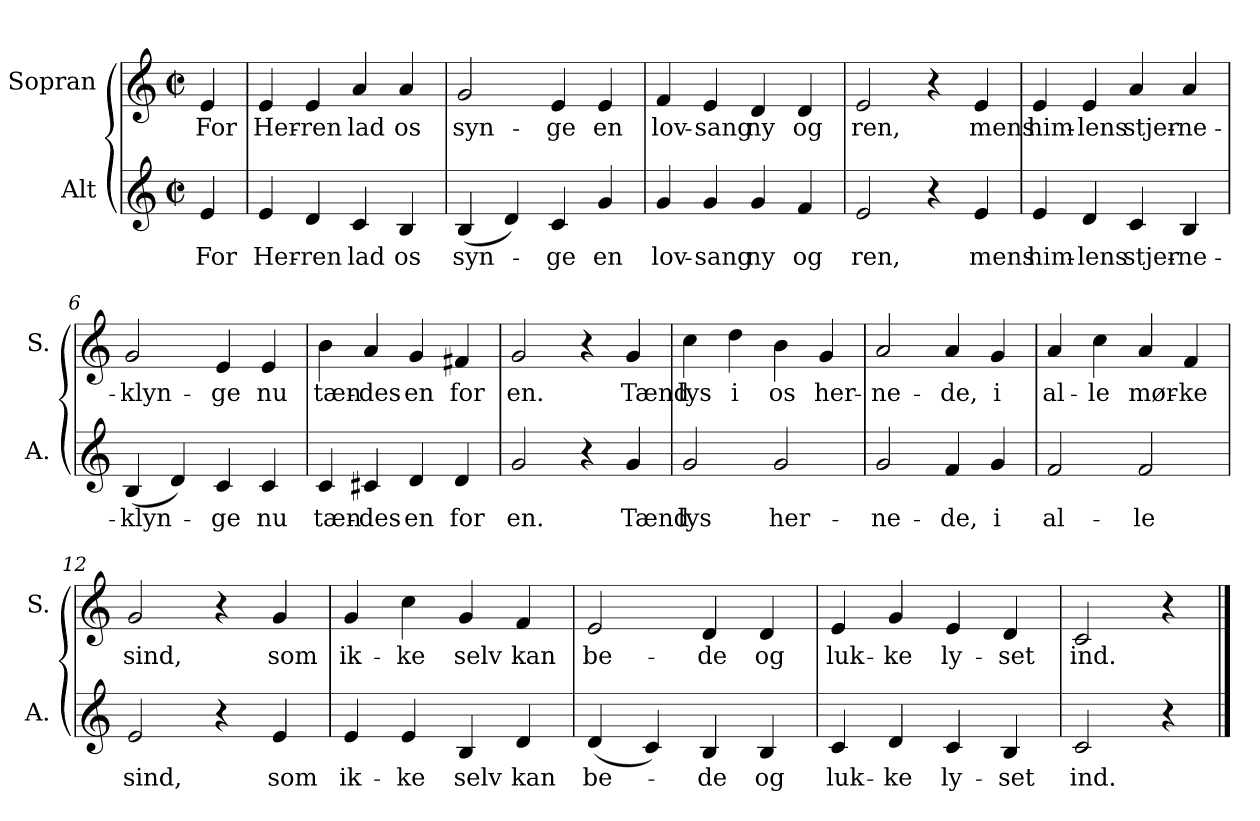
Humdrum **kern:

**kern	**text	**kern	**text
*part2	*part2	*part1	*part1
*staff2	*staff2	*staff1	*staff1
*I"Alt	*	*I"Sopran	*
*I'A.	*	*I'S.	*
*clefG2	*	*clefG2	*
*k[]	*	*k[]	*
*M2/2	*	*M2/2	*
*met(c|)	*	*met(c|)	*
=	=	=	=
!	!LO:LY:b	!	!LO:LY:b
4e/	For	4e/	For
=1	=1	=1	=1
!	!LO:LY:b	!	!LO:LY:b
4e/	Her-	4e/	Her-
!	!LO:LY:b	!	!LO:LY:b
4d/	-ren	4e/	-ren
!	!LO:LY:b	!	!LO:LY:b
4c/	lad	4a/	lad
!	!LO:LY:b	!	!LO:LY:b
4B/	os	4a/	os
=2	=2	=2	=2
!	!LO:LY:b	!	!LO:LY:b
(4B/	syn-	2g/	syn-
4d/)	.	.	.
!	!LO:LY:b	!	!LO:LY:b
4c/	-ge	4e/	-ge
!	!LO:LY:b	!	!LO:LY:b
4g/	en	4e/	en
=3	=3	=3	=3
!	!LO:LY:b	!	!LO:LY:b
4g/	lov-	4f/	lov-
!	!LO:LY:b	!	!LO:LY:b
4g/	-sang	4e/	-sang
!	!LO:LY:b	!	!LO:LY:b
4g/	ny	4d/	ny
!	!LO:LY:b	!	!LO:LY:b
4f/	og	4d/	og
=4	=4	=4	=4
!	!LO:LY:b	!	!LO:LY:b
2e/	ren,	2e/	ren,
4r	.	4r	.
!	!LO:LY:b	!	!LO:LY:b
4e/	mens	4e/	mens
=5	=5	=5	=5
!	!LO:LY:b	!	!LO:LY:b
4e/	him-	4e/	him-
!	!LO:LY:b	!	!LO:LY:b
4d/	-lens	4e/	-lens
!	!LO:LY:b	!	!LO:LY:b
4c/	stjer-	4a/	stjer-
!	!LO:LY:b	!	!LO:LY:b
4B/	-ne-	4a/	-ne-
=6	=6	=6	=6
!	!LO:LY:b	!	!LO:LY:b
(4B/	-klyn-	2g/	-klyn-
4d/)	.	.	.
!	!LO:LY:b	!	!LO:LY:b
4c/	-ge	4e/	-ge
!	!LO:LY:b	!	!LO:LY:b
4c/	nu	4e/	nu
!!LO:LB:g=z
=7	=7	=7	=7
!	!LO:LY:b	!	!LO:LY:b
4c/	tæn-	4b\	tæn-
!	!LO:LY:b	!	!LO:LY:b
4c#X/	-des	4a/	-des
!	!LO:LY:b	!	!LO:LY:b
4d/	en	4g/	en
!	!LO:LY:b	!	!LO:LY:b
4d/	for	4f#X/	for
=8	=8	=8	=8
!	!LO:LY:b	!	!LO:LY:b
2g/	en.	2g/	en.
4r	.	4r	.
!	!LO:LY:b	!	!LO:LY:b
4g/	Tænd	4g/	Tænd
=9	=9	=9	=9
!	!LO:LY:b	!	!LO:LY:b
2g/	lys	4cc\	lys
!	!	!	!LO:LY:b
.	.	4dd\	i
!	!LO:LY:b	!	!LO:LY:b
2g/	her-	4b\	os
!	!	!	!LO:LY:b
.	.	4g/	her-
=10	=10	=10	=10
!	!LO:LY:b	!	!LO:LY:b
2g/	-ne-	2a/	-ne-
!	!LO:LY:b	!	!LO:LY:b
4f/	-de,	4a/	-de,
!	!LO:LY:b	!	!LO:LY:b
4g/	i	4g/	i
=11	=11	=11	=11
!	!LO:LY:b	!	!LO:LY:b
2f/	al-	4a/	al-
!	!	!	!LO:LY:b
.	.	4cc\	-le
!	!LO:LY:b	!	!LO:LY:b
2f/	-le	4a/	mør-
!	!	!	!LO:LY:b
.	.	4f/	-ke
=12	=12	=12	=12
!	!LO:LY:b	!	!LO:LY:b
2e/	sind,	2g/	sind,
4r	.	4r	.
!	!LO:LY:b	!	!LO:LY:b
4e/	som	4g/	som
=13	=13	=13	=13
!	!LO:LY:b	!	!LO:LY:b
4e/	ik-	4g/	ik-
!	!LO:LY:b	!	!LO:LY:b
4e/	-ke	4cc\	-ke
!	!LO:LY:b	!	!LO:LY:b
4B/	selv	4g/	selv
!	!LO:LY:b	!	!LO:LY:b
4d/	kan	4f/	kan
!!LO:LB:g=z
=14	=14	=14	=14
!	!LO:LY:b	!	!LO:LY:b
(4d/	be-	2e/	be-
4c/)	.	.	.
!	!LO:LY:b	!	!LO:LY:b
4B/	-de	4d/	-de
!	!LO:LY:b	!	!LO:LY:b
4B/	og	4d/	og
=15	=15	=15	=15
!	!LO:LY:b	!	!LO:LY:b
4c/	luk-	4e/	luk-
!	!LO:LY:b	!	!LO:LY:b
4d/	-ke	4g/	-ke
!	!LO:LY:b	!	!LO:LY:b
4c/	ly-	4e/	ly-
!	!LO:LY:b	!	!LO:LY:b
4B/	-set	4d/	-set
=16	=16	=16	=16
!	!LO:LY:b	!	!LO:LY:b
2c/	ind.	2c/	ind.
4r	.	4r	.
==	==	==	==
*-	*-	*-	*-
